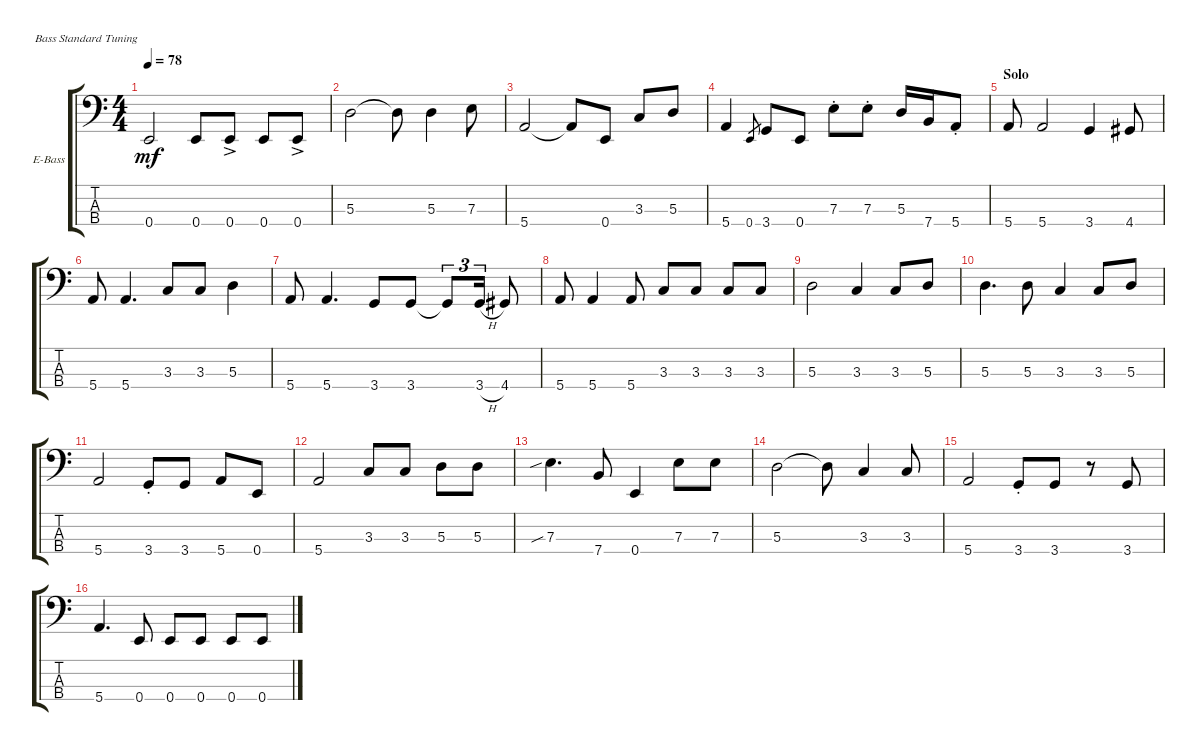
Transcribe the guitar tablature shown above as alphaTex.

\defaultSystemsLayout 4
\bracketExtendMode groupsimilarinstruments
\firstSystemTrackNameOrientation horizontal
\otherSystemsTrackNameOrientation horizontal
\track ("Electric Bass" "E-Bass") {instrument electricbassfinger}
\staff {score tabs}
\tuning (G2 D2 A1 E1)
\ts (4 4)
\tempo 78
\clef f4
\ks c
0.4.2{dy mf} 0.4.8 0.4{ac}.8 0.4.8 0.4{ac}.8 |
5.3.2 5.3{t}.8 5.3.4 7.3.8 |
5.4.2 5.4{t}.8 0.4.8 3.3.8 5.3.8 |
5.4.4 0.4.8{gr} 3.4.8 0.4.8 7.3{st}.8 7.3{st}.8 5.3.16 7.4.16 5.4{st}.8 |
\section ("" "Solo")
5.4.8 5.4.2 3.4.4 4.4.8 |
5.4.8 5.4.4{d} 3.3.8 3.3.8 5.3.4 |
5.4.8 5.4.4{d} 3.4.8 3.4.8 3.4{t}.8{tu (3 2)} 3.4{h}.16{tu (3 2)} 4.4.8 |
5.4.8 5.4.4 5.4.8 3.3.8 3.3.8 3.3.8 3.3.8 |
5.3.2 3.3.4 3.3.8 5.3.8 |
5.3.4{d} 5.3.8 3.3.4 3.3.8 5.3.8 |
5.4.2 3.4{st}.8 3.4.8 5.4.8 0.4.8 |
5.4.2 3.3.8 3.3.8 5.3.8 5.3.8 |
7.3{sib}.4{d} 7.4.8 0.4.4 7.3.8 7.3.8 |
5.3.2 5.3{t}.8 3.3.4 3.3.8 |
5.4.2 3.4{st}.8 3.4.8 r.8 3.4.8 |
5.4.4{d} 0.4.8 0.4.8 0.4.8 0.4.8 0.4.8
